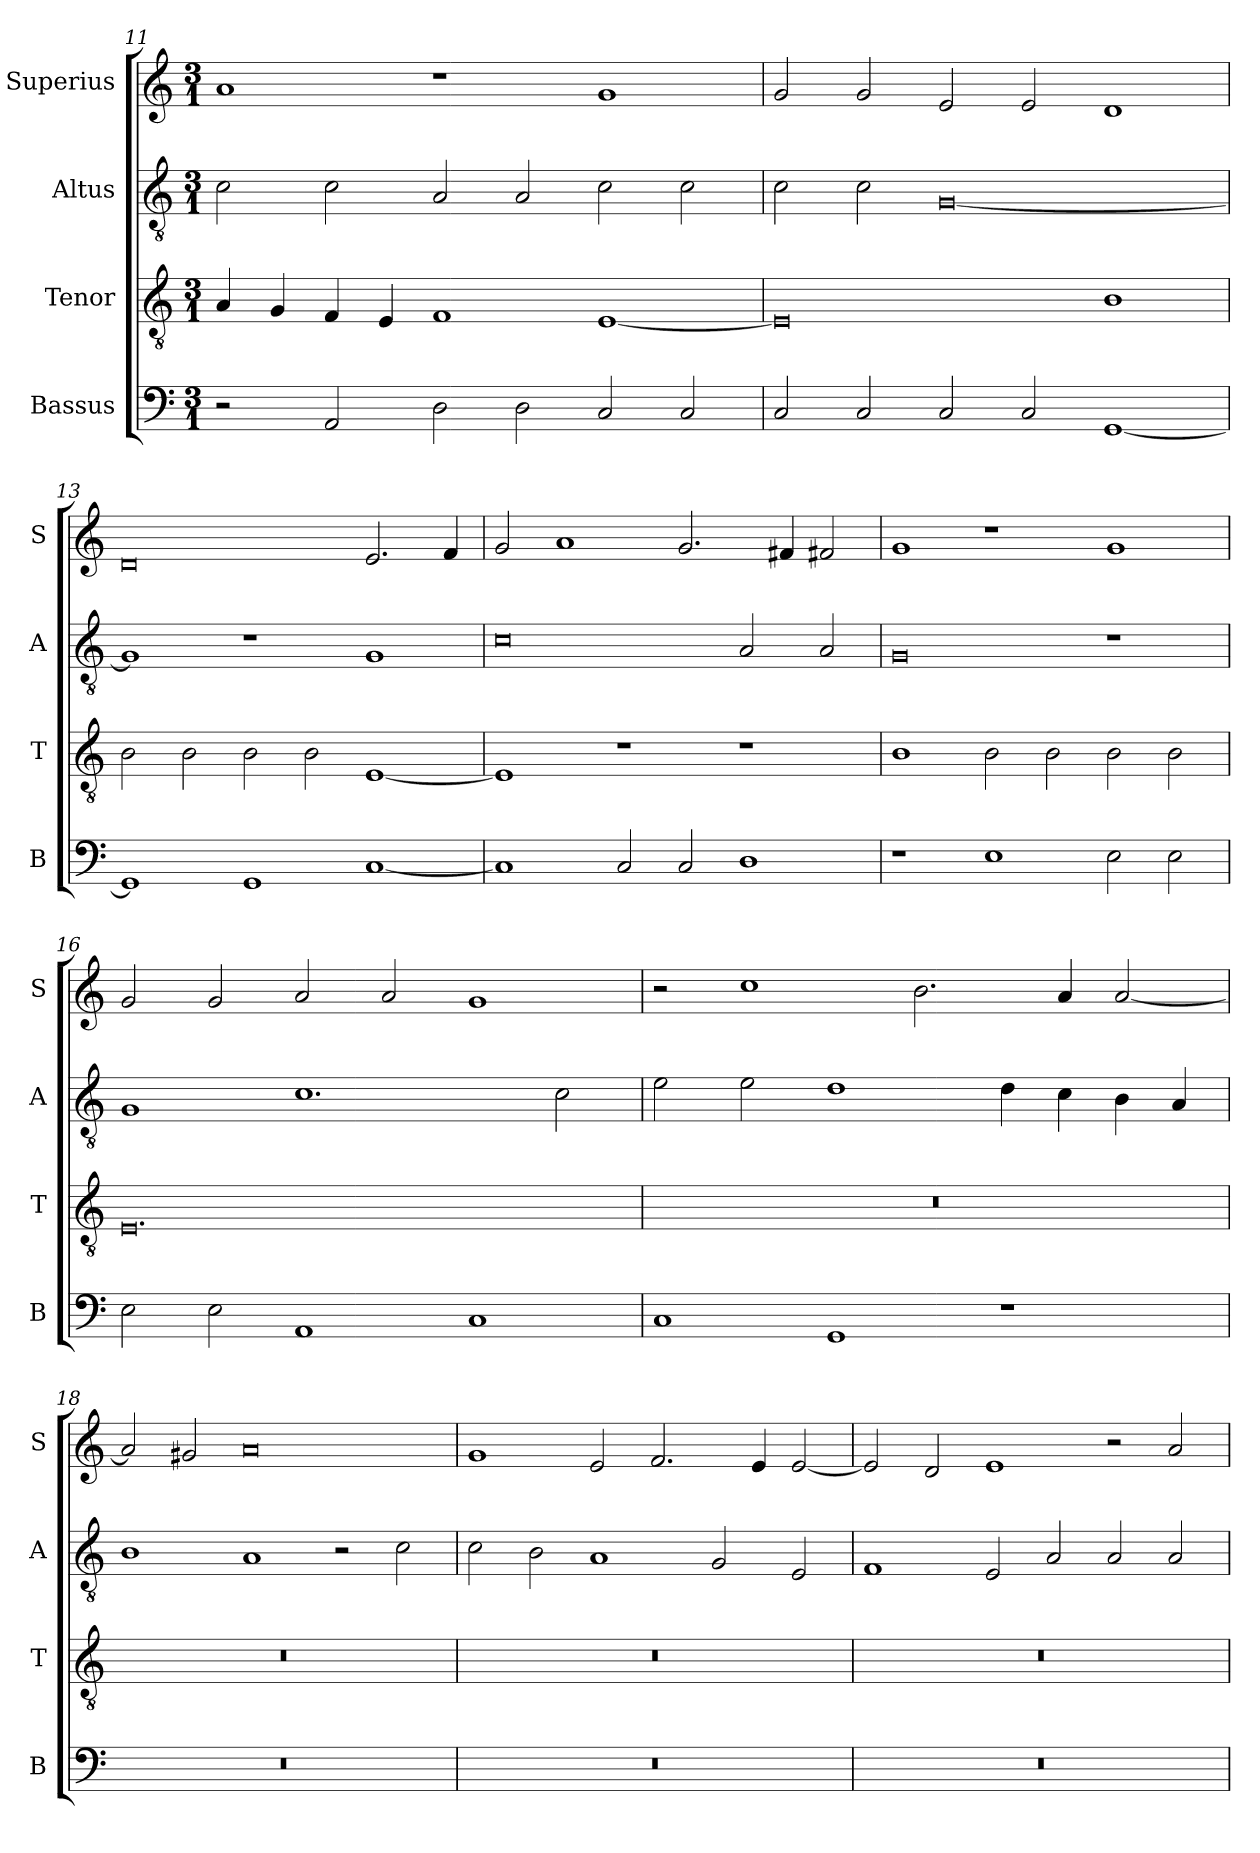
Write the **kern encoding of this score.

**kern	**kern	**kern	**kern
*part4	*part3	*part2	*part1
*staff4	*staff3	*staff2	*staff1
*I"Bassus	*I"Tenor	*I"Altus	*I"Superius
*I'B	*I'T	*I'A	*I'S
*clefF4	*clefGv2	*clefGv2	*clefG2
*k[]	*k[]	*k[]	*k[]
*M3/1	*M3/1	*M3/1	*M3/1
=11	=11	=11	=11
2r	4A	2c	1a
.	4G	.	.
2AA	4F	2c	.
.	4E	.	.
2D	1F	2A	1r
2D	.	2A	.
2C	[1E	2c	1g
2C	.	2c	.
=12	=12	=12	=12
2C	0E]	2c	2g
2C	.	2c	2g
2C	.	[0G	2e
2C	.	.	2e
[1GG	1B	.	1d
=13	=13	=13	=13
1GG]	2B	1G]	0d
.	2B	.	.
1GG	2B	1r	.
.	2B	.	.
[1C	[1E	1G	2.e
.	.	.	4f
=14	=14	=14	=14
1C]	1E]	0c	2g
.	.	.	1a
2C	1r	.	.
2C	.	.	2.g
1D	1r	2A	.
.	.	.	4f#X
.	.	2A	2f#X
=15	=15	=15	=15
1r	1B	0G	1g
1E	2B	.	1r
.	2B	.	.
2E	2B	1r	1g
2E	2B	.	.
=16	=16	=16	=16
2E	0.E	1G	2g
2E	.	.	2g
1AA	.	1.c	2a
.	.	.	2a
1C	.	.	1g
.	.	2c	.
=17	=17	=17	=17
1C	0.r	2e	2r
.	.	2e	1cc
1GG	.	1d	.
.	.	.	2.b
1r	.	4d	.
.	.	4c	4a
.	.	4B	[2a
.	.	4A	.
=18	=18	=18	=18
0.r	0.r	1B	2a]
.	.	.	2g#X
.	.	1A	0a
.	.	2r	.
.	.	2c	.
=19	=19	=19	=19
0.r	0.r	2c	1g
.	.	2B	.
.	.	1A	2e
.	.	.	2.f
.	.	2G	.
.	.	.	4e
.	.	2E	[2e
=20	=20	=20	=20
0.r	0.r	1F	2e]
.	.	.	2d
.	.	2E	1e
.	.	2A	.
.	.	2A	2r
.	.	2A	2a
=	=	=	=
*-	*-	*-	*-
